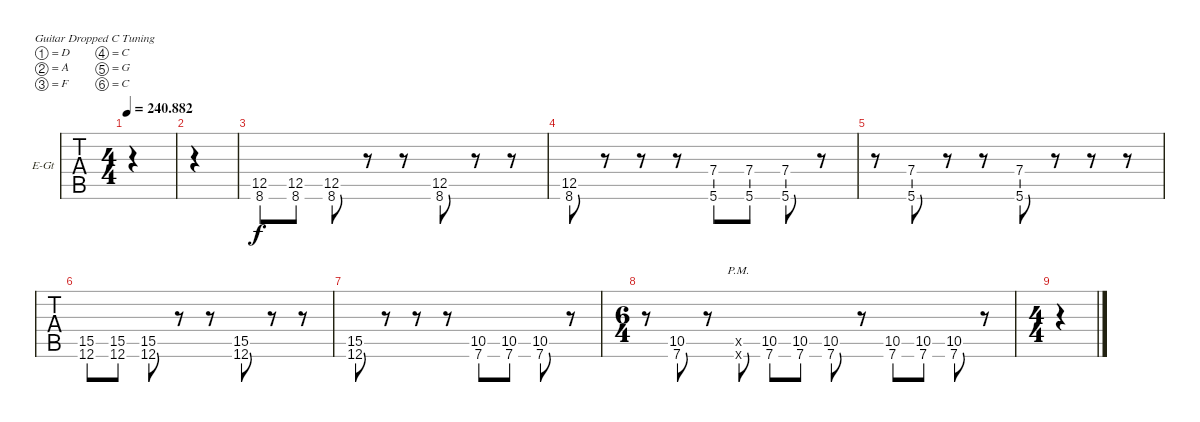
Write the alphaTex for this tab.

\bracketExtendMode groupsimilarinstruments
\firstSystemTrackNameOrientation horizontal
\otherSystemsTrackNameOrientation horizontal
\track ("Electric Guitar" "E-Gt") {instrument overdrivenguitar}
\staff {tabs}
\tuning (D4 A3 F3 C3 G2 C2)
\ts (4 4)
\tempo
240.882
\accidentals auto
\clef g2
\ottava regular
\simile none
\ks c
|
|
(12.5 8.6).8 (12.5 8.6).8 (12.5 8.6).8 r.8 r.8 (12.5 8.6).8 r.8 r.8 |
(12.5 8.6).8 r.8 r.8 r.8 (5.6 7.4).8 (5.6 7.4).8 (5.6 7.4).8 r.8 |
r.8 (5.6 7.4).8 r.8 r.8 (5.6 7.4).8 r.8 r.8 r.8 |
(12.6 15.5).8 (12.6 15.5).8 (12.6 15.5).8 r.8 r.8 (12.6 15.5).8 r.8 r.8 |
(12.6 15.5).8 r.8 r.8 r.8 (7.6 10.5).8 (7.6 10.5).8 (7.6 10.5).8 r.8 |
\ts (6 4)
r.8 (7.6 10.5).8 r.8 (0.6{pm x} 0.5{x}).8 (7.6 10.5).8 (7.6 10.5).8 (7.6 10.5).8 r.8 (7.6 10.5).8 (7.6 10.5).8 (7.6 10.5).8 r.8 |
\ts (4 4)
